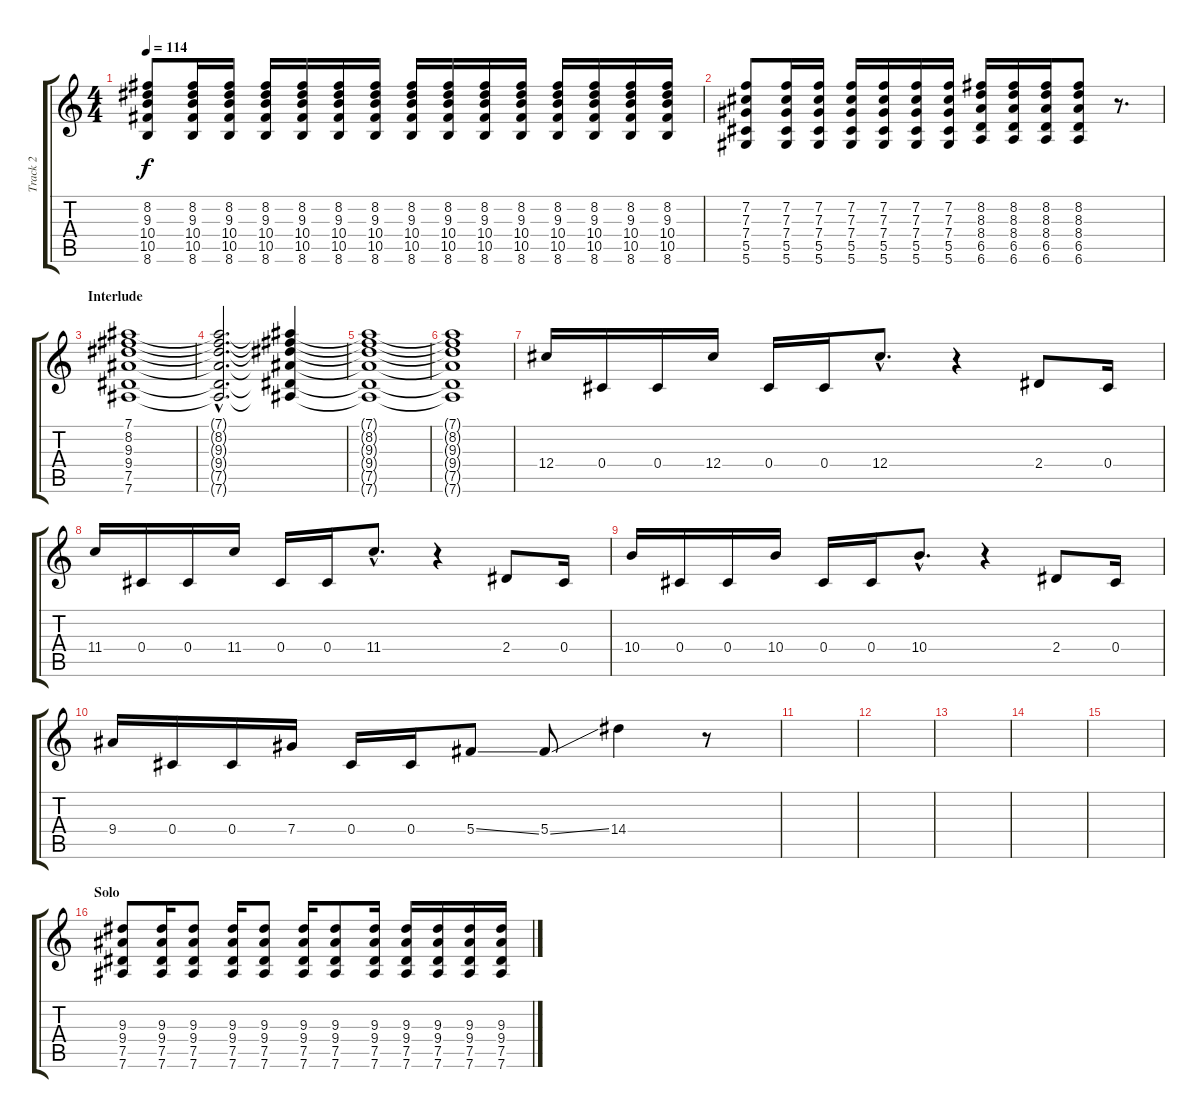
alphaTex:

\track ("Track 2" "Track 2") {instrument overdrivenguitar}
\staff {score tabs}
\tuning (Eb4 Bb3 Gb3 Db3 Ab2 Eb2) {hide}
\ts (4 4)
\tempo 114
\clef g2
\ks c
(8.2 9.3 10.4 10.5 8.6).8{dy f} (8.2 9.3 10.4 10.5 8.6).16 (8.2 9.3 10.4 10.5 8.6).16 (8.2 9.3 10.4 10.5 8.6).16 (8.2 9.3 10.4 10.5 8.6).16 (8.2 9.3 10.4 10.5 8.6).16 (8.2 9.3 10.4 10.5 8.6).16 (8.2 9.3 10.4 10.5 8.6).16 (8.2 9.3 10.4 10.5 8.6).16 (8.2 9.3 10.4 10.5 8.6).16 (8.2 9.3 10.4 10.5 8.6).16 (8.2 9.3 10.4 10.5 8.6).16 (8.2 9.3 10.4 10.5 8.6).16 (8.2 9.3 10.4 10.5 8.6).16 (8.2 9.3 10.4 10.5 8.6).16 |
(7.2 7.3 7.4 5.5 5.6).8 (7.2 7.3 7.4 5.5 5.6).16 (7.2 7.3 7.4 5.5 5.6).16 (7.2 7.3 7.4 5.5 5.6).16 (7.2 7.3 7.4 5.5 5.6).16 (7.2 7.3 7.4 5.5 5.6).16 (7.2 7.3 7.4 5.5 5.6).16 (8.2 8.3 8.4 6.5 6.6).16 (8.2 8.3 8.4 6.5 6.6).16 (8.2 8.3 8.4 6.5 6.6).16 (8.2 8.3 8.4 6.5 6.6).8 r.8{d} |
\section ("" "Interlude")
(7.1 8.2 9.3 9.4 7.5 7.6).1 |
(7.1{hac t} 8.2{hac t} 9.3{hac t} 9.4{hac t} 7.5{hac t} 7.6{hac t}).2{d} (7.1{t} 8.2{t} 9.3{t} 9.4{t} 7.5{t} 7.6{t}).4 |
(7.1{t} 8.2{t} 9.3{t} 9.4{t} 7.5{t} 7.6{t}).1 |
(7.1{t} 8.2{t} 9.3{t} 9.4{t} 7.5{t} 7.6{t}).1 |
12.4.16{volume 11} 0.4.16 0.4.16 12.4.16 0.4.16 0.4.16 12.4{hac}.8{d} r.4 2.4.8 0.4.16 |
11.4.16 0.4.16 0.4.16 11.4.16 0.4.16 0.4.16 11.4{hac}.8{d} r.4 2.4.8 0.4.16 |
10.4.16 0.4.16 0.4.16 10.4.16 0.4.16 0.4.16 10.4{hac}.8{d} r.4 2.4.8 0.4.16 |
9.4.16 0.4.16 0.4.16 7.4.16 0.4.16 0.4.16 5.4{ss}.8 5.4{ss}.8 14.4.4 r.8 |
|
|
|
|
|
\section ("" "Solo")
(9.3 9.4 7.5 7.6).8{volume 11} (9.3 9.4 7.5 7.6).16 (9.3 9.4 7.5 7.6).8 (9.3 9.4 7.5 7.6).16 (9.3 9.4 7.5 7.6).8 (9.3 9.4 7.5 7.6).16 (9.3 9.4 7.5 7.6).8 (9.3 9.4 7.5 7.6).16 (9.3 9.4 7.5 7.6).16 (9.3 9.4 7.5 7.6).16 (9.3 9.4 7.5 7.6).16 (9.3 9.4 7.5 7.6).16
